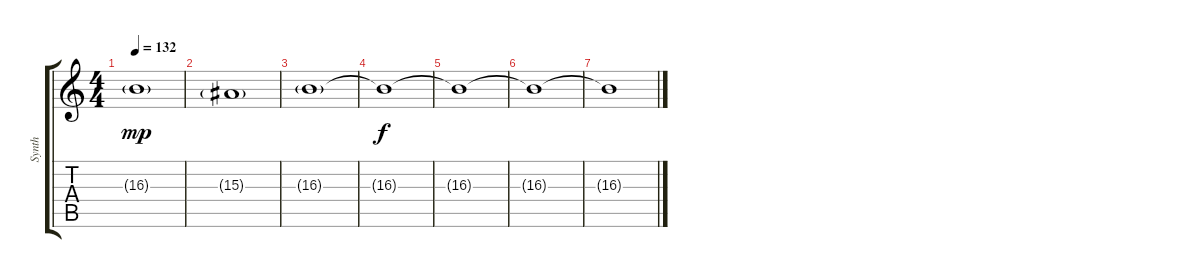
\track ("Synth" "Synth") {instrument choiraahs}
\staff {score tabs}
\tuning (E4 B3 G3 D3 A2 E2) {hide}
\ts (4 4)
\tempo 132
\clef g2
\ks c
16.3{g}.1{dy mp} |
15.3{g}.1 |
16.3{g}.1 |
16.3{t}.1{dy f} |
16.3{t}.1{volume 0} |
16.3{t}.1 |
16.3{t}.1
